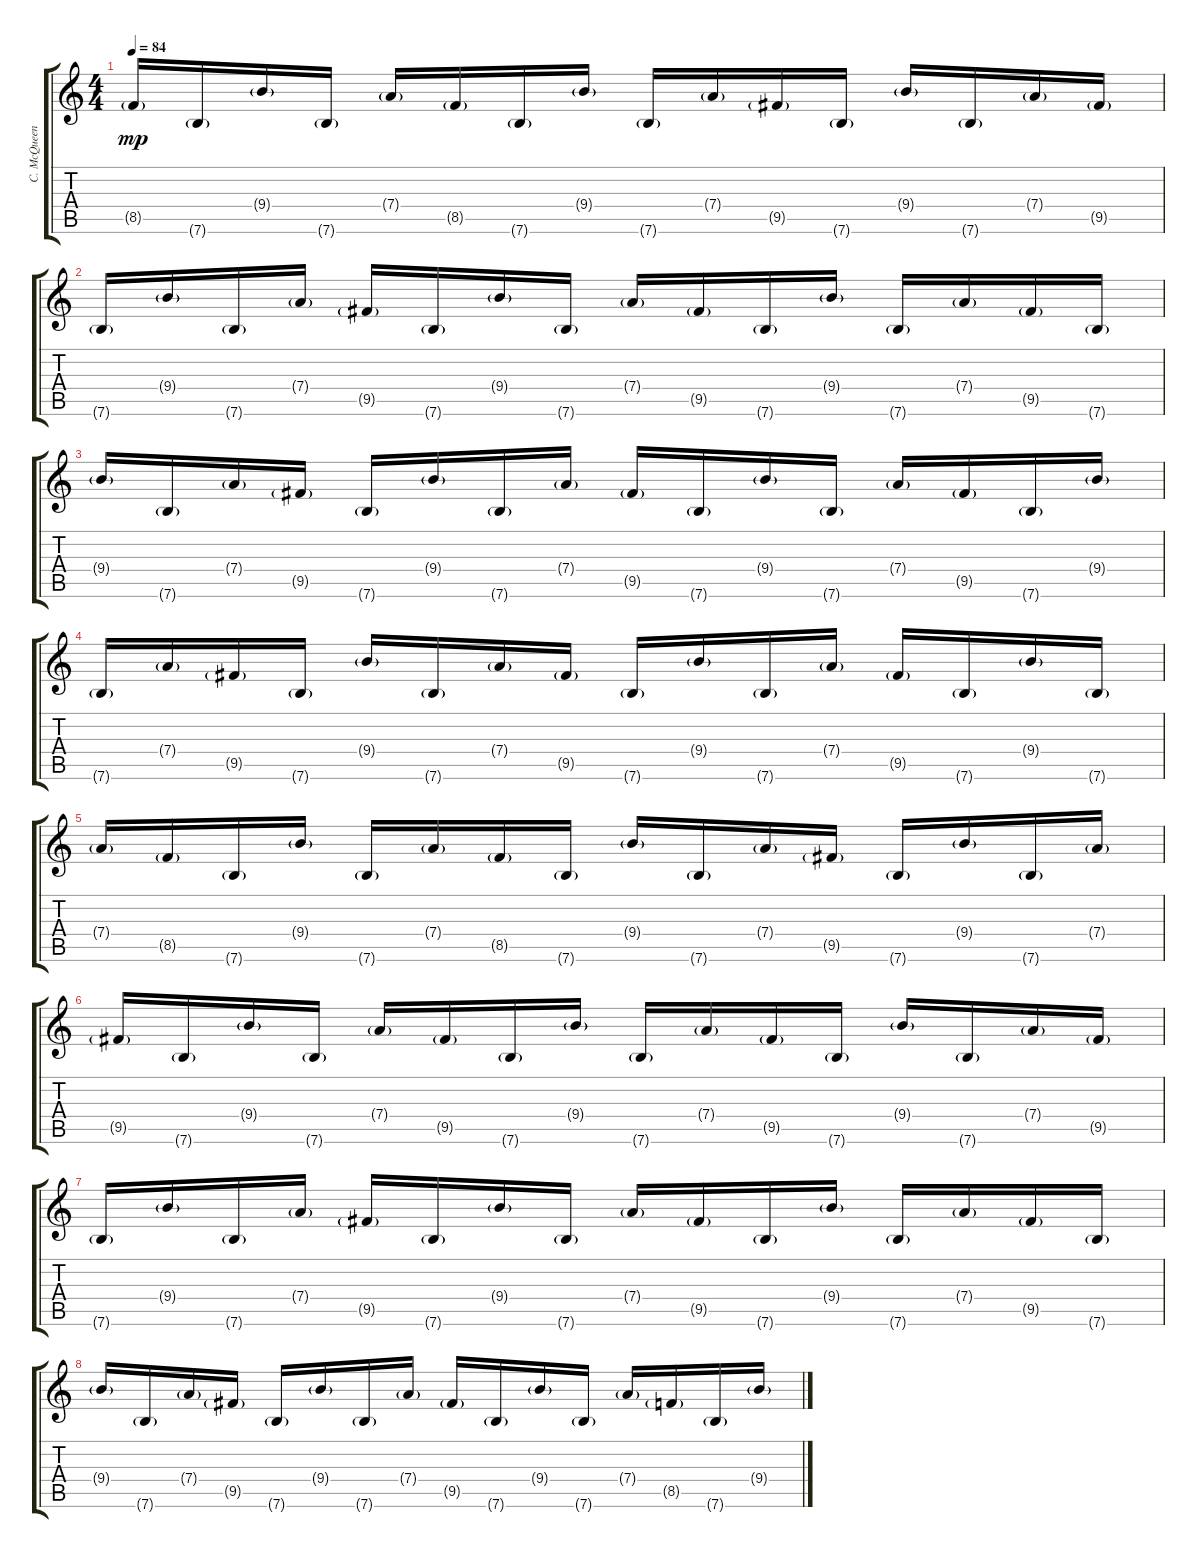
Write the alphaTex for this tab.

\track ("C. McQueen - Guitar #3" "C. McQueen") {instrument electricguitarjazz}
\staff {score tabs}
\tuning (E4 B3 G3 D3 A2 E2) {hide}
\ts (4 4)
\tempo 84
\clef g2
\ks c
8.5{g}.16{dy mp} 7.6{g}.16 9.4{g}.16 7.6{g}.16 7.4{g}.16 8.5{g}.16 7.6{g}.16 9.4{g}.16 7.6{g}.16 7.4{g}.16 9.5{g}.16 7.6{g}.16 9.4{g}.16 7.6{g}.16 7.4{g}.16 9.5{g}.16 |
7.6{g}.16 9.4{g}.16 7.6{g}.16 7.4{g}.16 9.5{g}.16 7.6{g}.16 9.4{g}.16 7.6{g}.16 7.4{g}.16 9.5{g}.16 7.6{g}.16 9.4{g}.16 7.6{g}.16 7.4{g}.16 9.5{g}.16 7.6{g}.16 |
9.4{g}.16 7.6{g}.16 7.4{g}.16 9.5{g}.16 7.6{g}.16 9.4{g}.16 7.6{g}.16 7.4{g}.16 9.5{g}.16 7.6{g}.16 9.4{g}.16 7.6{g}.16 7.4{g}.16 9.5{g}.16 7.6{g}.16 9.4{g}.16 |
7.6{g}.16 7.4{g}.16 9.5{g}.16 7.6{g}.16 9.4{g}.16 7.6{g}.16 7.4{g}.16 9.5{g}.16 7.6{g}.16 9.4{g}.16 7.6{g}.16 7.4{g}.16 9.5{g}.16 7.6{g}.16 9.4{g}.16 7.6{g}.16 |
7.4{g}.16 8.5{g}.16 7.6{g}.16 9.4{g}.16 7.6{g}.16 7.4{g}.16 8.5{g}.16 7.6{g}.16 9.4{g}.16 7.6{g}.16 7.4{g}.16 9.5{g}.16 7.6{g}.16 9.4{g}.16 7.6{g}.16 7.4{g}.16 |
9.5{g}.16 7.6{g}.16 9.4{g}.16 7.6{g}.16 7.4{g}.16 9.5{g}.16 7.6{g}.16 9.4{g}.16 7.6{g}.16 7.4{g}.16 9.5{g}.16 7.6{g}.16 9.4{g}.16 7.6{g}.16 7.4{g}.16 9.5{g}.16 |
7.6{g}.16 9.4{g}.16 7.6{g}.16 7.4{g}.16 9.5{g}.16 7.6{g}.16 9.4{g}.16 7.6{g}.16 7.4{g}.16 9.5{g}.16 7.6{g}.16 9.4{g}.16 7.6{g}.16 7.4{g}.16 9.5{g}.16 7.6{g}.16 |
9.4{g}.16 7.6{g}.16 7.4{g}.16 9.5{g}.16 7.6{g}.16 9.4{g}.16 7.6{g}.16 7.4{g}.16 9.5{g}.16 7.6{g}.16 9.4{g}.16 7.6{g}.16 7.4{g}.16 8.5{g}.16 7.6{g}.16 9.4{g}.16
